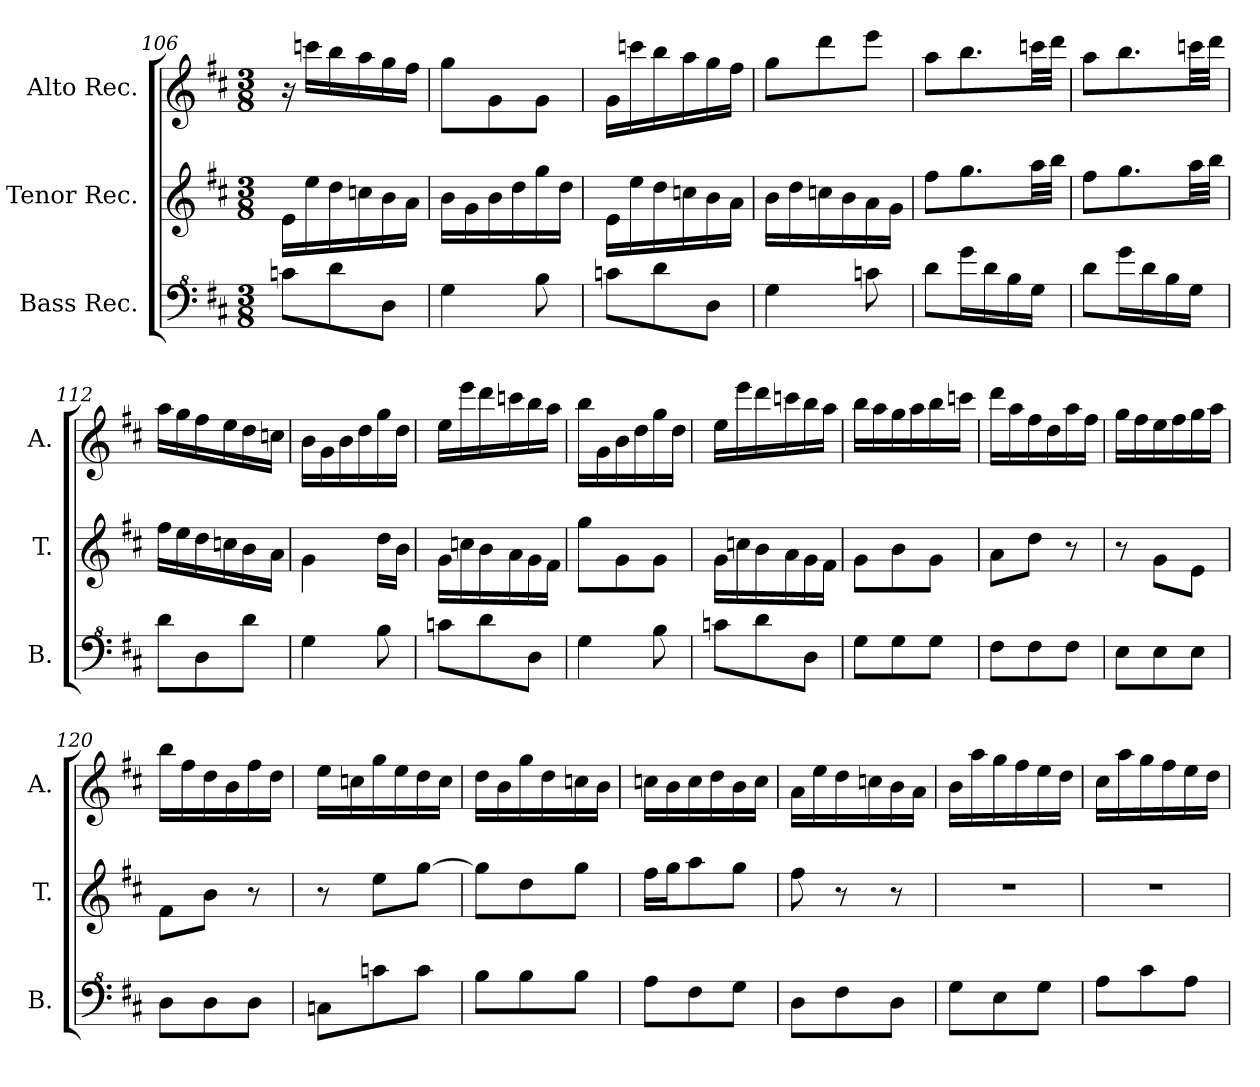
**kern	**kern	**kern
*part3	*part2	*part1
*staff3	*staff2	*staff1
*I"Bass Rec.	*I"Tenor Rec.	*I"Alto Rec.
*I'B.	*I'T.	*I'A.
*clefF^4	*clefG2	*clefG2
*k[f#c#]	*k[f#c#]	*k[f#c#]
*M3/8	*M3/8	*M3/8
=106	=106	=106
8ccn\L	16e\LL	16r
.	16ee\	16cccn\LL
8dd\	16dd\	16bb\
.	16ccn\	16aa\
8d\J	16b\	16gg\
.	16a\JJ	16ff#\JJ
=107	=107	=107
4g\	16b\LL	8gg\L
.	16g\	.
.	16b\	8g\
.	16dd\	.
8b\	16gg\	8g\J
.	16dd\JJ	.
=108	=108	=108
8ccn\L	16e\LL	16g\LL
.	16ee\	16cccn\
8dd\	16dd\	16bb\
.	16ccn\	16aa\
8d\J	16b\	16gg\
.	16a\JJ	16ff#\JJ
=109	=109	=109
4g\	16b\LL	8gg\L
.	16dd\	.
.	16ccn\	8ddd\
.	16b\	.
8ccn\	16a\	8eee\J
.	16g\JJ	.
=110	=110	=110
8dd\L	8ff#\L	8aa\L
16gg\L	8.gg\	8.bb\
16dd\	.	.
16b\	.	.
16g\JJ	32aa\LL	32cccn\LL
.	32bb\JJJ	32ddd\JJJ
=111	=111	=111
8dd\L	8ff#\L	8aa\L
16gg\L	8.gg\	8.bb\
16dd\	.	.
16b\	.	.
16g\JJ	32aa\LL	32cccn\LL
.	32bb\JJJ	32ddd\JJJ
!!LO:LB:g=z
=112	=112	=112
8dd\L	16ff#\LL	16aa\LL
.	16ee\	16gg\
8d\	16dd\	16ff#\
.	16ccn\	16ee\
8dd\J	16b\	16dd\
.	16a\JJ	16ccn\JJ
=113	=113	=113
4g\	4g\	16b\LL
.	.	16g\
.	.	16b\
.	.	16dd\
8b\	16dd\LL	16gg\
.	16b\JJ	16dd\JJ
=114	=114	=114
8ccn\L	16g\LL	16ee\LL
.	16ccn\	16eee\
8dd\	16b\	16ddd\
.	16a\	16cccn\
8d\J	16g\	16bb\
.	16f#\JJ	16aa\JJ
=115	=115	=115
4g\	8gg\L	16bb\LL
.	.	16g\
.	8g\	16b\
.	.	16dd\
8b\	8g\J	16gg\
.	.	16dd\JJ
=116	=116	=116
8ccn\L	16g\LL	16ee\LL
.	16ccn\	16eee\
8dd\	16b\	16ddd\
.	16a\	16cccn\
8d\J	16g\	16bb\
.	16f#\JJ	16aa\JJ
=117	=117	=117
8g\L	8g\L	16bb\LL
.	.	16aa\
8g\	8b\	16gg\
.	.	16aa\
8g\J	8g\J	16bb\
.	.	16cccn\JJ
=118	=118	=118
8f#\L	8a\L	16ddd\LL
.	.	16aa\
8f#\	8dd\J	16ff#\
.	.	16dd\
8f#\J	8r	16aa\
.	.	16ff#\JJ
=119	=119	=119
8e\L	8r	16gg\LL
.	.	16ff#\
8e\	8g\L	16ee\
.	.	16ff#\
8e\J	8e\J	16gg\
.	.	16aa\JJ
!!LO:LB:g=z
=120	=120	=120
8d\L	8f#\L	16bb\LL
.	.	16ff#\
8d\	8b\J	16dd\
.	.	16b\
8d\J	8r	16ff#\
.	.	16dd\JJ
=121	=121	=121
8cn\L	8r	16ee\LL
.	.	16ccn\
8ccn\	8ee\L	16gg\
.	.	16ee\
8cc\J	[8gg\J	16dd\
.	.	16cc\JJ
=122	=122	=122
8b\L	8gg\L]	16dd\LL
.	.	16b\
8b\	8dd\	16gg\
.	.	16dd\
8b\J	8gg\J	16ccn\
.	.	16b\JJ
=123	=123	=123
8a\L	16ff#\LL	16ccn\LL
.	16gg\J	16b\
8f#\	8aa\	16cc\
.	.	16dd\
8g\J	8gg\J	16b\
.	.	16cc\JJ
=124	=124	=124
8d\L	8ff#\	16a\LL
.	.	16ee\
8f#\	8r	16dd\
.	.	16ccn\
8d\J	8r	16b\
.	.	16a\JJ
=125	=125	=125
8g\L	4.r	16b\LL
.	.	16aa\
8e\	.	16gg\
.	.	16ff#\
8g\J	.	16ee\
.	.	16dd\JJ
=126	=126	=126
8a\L	4.r	16cc#\LL
.	.	16aa\
8cc#\	.	16gg\
.	.	16ff#\
8a\J	.	16ee\
.	.	16dd\JJ
=	=	=
*-	*-	*-
